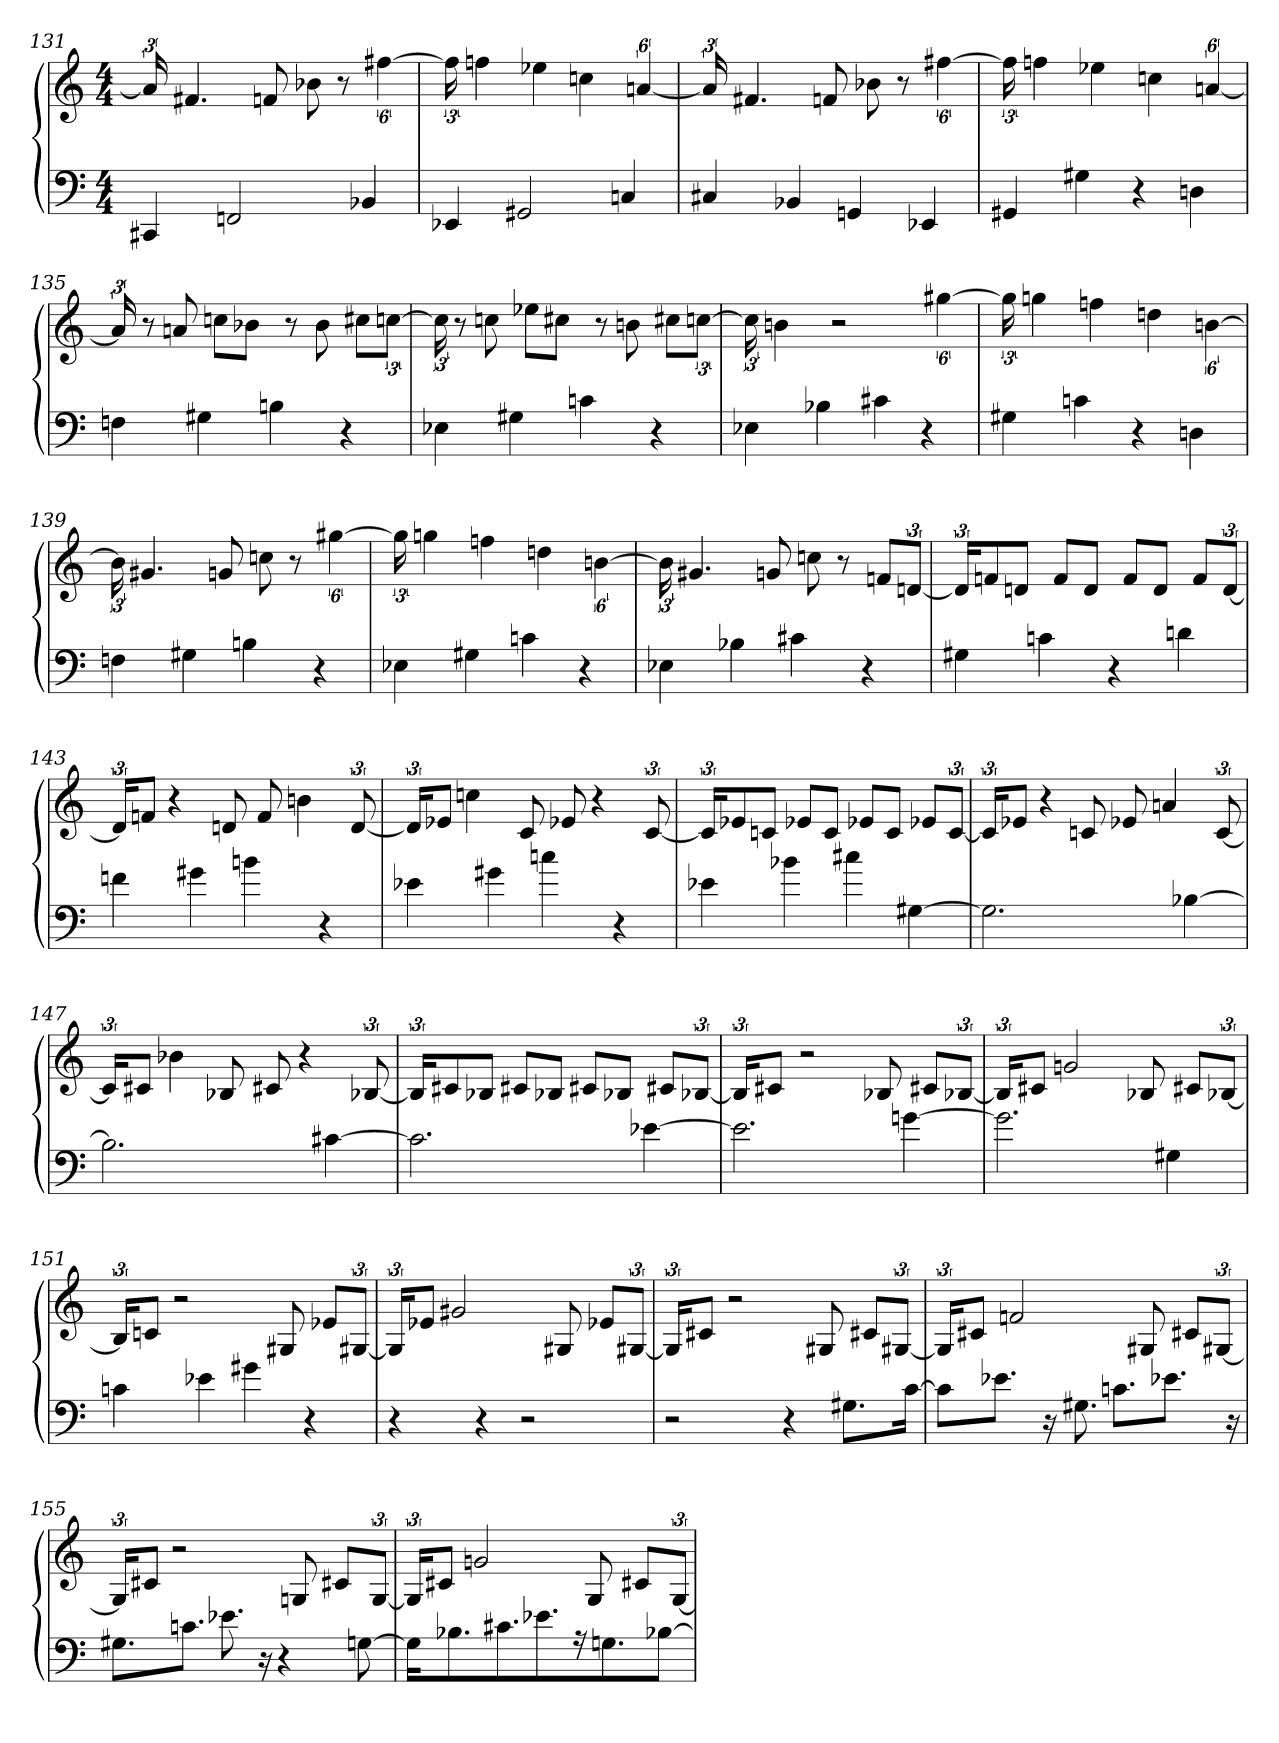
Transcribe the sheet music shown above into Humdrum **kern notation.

**kern	**kern
*part2	*part1
*staff2	*staff1
*clefF4	*clefG2
*M4/4	*M4/4
=131	=131
4CC#X	24a]
.	4.f#X
2FFn	.
.	8fn
.	8b-X
.	8r
4BB-X	.
.	[24%5ff#X
=132	=132
4EE-X	24ff#]
.	4ffn
2GG#X	.
.	4ee-X
.	4ccn
4Cn	.
.	[24%5an
=133	=133
4C#X	24a]
.	4.f#X
4BB-X	.
.	8fn
4GGn	.
.	8b-X
.	8r
4EE-X	.
.	[24%5ff#X
=134	=134
4GG#X	24ff#]
.	4ffn
4G#X	.
.	4ee-X
4r	.
.	4ccn
4Dn	.
.	[24%5an
=135	=135
4Fn	24a]
.	8r
.	8an
4G#X	.
.	8ccn\L
.	8b-X\J
4Bn	.
.	8r
.	8b-
4r	.
.	8cc#X\L
.	[12ccn\J
=136	=136
4E-X	24cc]
.	8r
.	8ccn
4G#X	.
.	8ee-X\L
.	8cc#X\J
4cn	.
.	8r
.	8bn
4r	.
.	8cc#X\L
.	[12ccn\J
=137	=137
4E-X	24cc]
.	4bn
4B-X	.
.	2r
4c#X	.
4r	.
.	[24%5gg#X
=138	=138
4G#X	24gg#]
.	4ggn
4cn	.
.	4ffn
4r	.
.	4ddn
4Dn	.
.	[24%5bn
=139	=139
4Fn	24b]
.	4.g#X
4G#X	.
.	8gn
4Bn	.
.	8ccn
.	8r
4r	.
.	[24%5gg#X
=140	=140
4E-X	24gg#]
.	4ggn
4G#X	.
.	4ffn
4cn	.
.	4ddn
4r	.
.	[24%5bn
=141	=141
4E-X	24b]
.	4.g#X
4B-X	.
.	8gn
4c#X	.
.	8ccn
.	8r
4r	.
.	8fn/L
.	[12dn/J
=142	=142
4G#X	24d/KL]
.	8fn/
.	8dn/J
4cn	.
.	8f/L
.	8d/J
4r	.
.	8f/L
.	8d/J
4dn	.
.	8f/L
.	[12d/J
=143	=143
4fn	24d/KL]
.	8fn/J
.	4r
4g#X	.
.	8dn
4bn	.
.	8f
.	4bn
4r	.
.	[12d
=144	=144
4e-X	24d/KL]
.	8e-X/J
.	4ccn
4g#X	.
.	8c
4ccn	.
.	8e-X
.	4r
4r	.
.	[12c
=145	=145
4e-X	24c/KL]
.	8e-X/
.	8cn/J
4b-X	.
.	8e-X/L
.	8c/J
4cc#X	.
.	8e-X/L
.	8c/J
[4G#X	.
.	8e-X/L
.	[12c/J
=146	=146
2.G#]	24c/KL]
.	8e-X/J
.	4r
.	8cn
.	8e-X
.	4an
[4B-X	.
.	[12c
=147	=147
2.B-]	24c/KL]
.	8c#X/J
.	4b-X
.	8B-X
.	8c#X
.	4r
[4c#X	.
.	[12B-X
=148	=148
2.c#]	24B-/KL]
.	8c#X/
.	8B-X/J
.	8c#X/L
.	8B-X/J
.	8c#X/L
.	8B-X/J
[4e-X	.
.	8c#X/L
.	[12B-X/J
=149	=149
2.e-]	24B-/KL]
.	8c#X/J
.	2r
.	8B-X
[4gn	.
.	8c#X/L
.	[12B-X/J
=150	=150
2.g]	24B-/KL]
.	8c#X/J
.	2gn
.	8B-X
4G#X	.
.	8c#X/L
.	[12B-X/J
=151	=151
4cn	24B-/KL]
.	8cn/J
.	2r
4e-X	.
4g#X	.
.	8G#X
4r	.
.	8e-X/L
.	[12G#X/J
=152	=152
4r	24G#/KL]
.	8e-X/J
.	2g#X
4r	.
2r	.
.	8G#X
.	8e-X/L
.	[12G#X/J
=153	=153
2r	24G#/KL]
.	8c#X/J
.	2r
4r	.
.	8G#X
8.G#X\L	.
.	8c#X/L
.	[12G#X/J
[16c\Jk	.
=154	=154
8c\L]	24G#/KL]
.	8c#X/J
8.e-X\J	.
.	2fn
16r	.
8.G#X	.
8.cn\L	.
.	8G#X
8.e-X\J	.
.	8c#X/L
.	[12G#X/J
16r	.
=155	=155
8.G#X\L	24G#/KL]
.	8c#X/J
.	2r
8.cn\J	.
8.e-X	.
16r	.
4r	.
.	8Gn
.	8c#X/L
[8Gn	.
.	[12G/J
=156	=156
16G\KL]	24G/KL]
.	8c#X/J
8.B-X\J	.
.	2gn
8.c#X\L	.
8.e-X\J	.
16r	.
.	8G
8.Gn	.
.	8c#X/L
[8B-XJ	.
.	[12G/J
=	=
*-	*-
